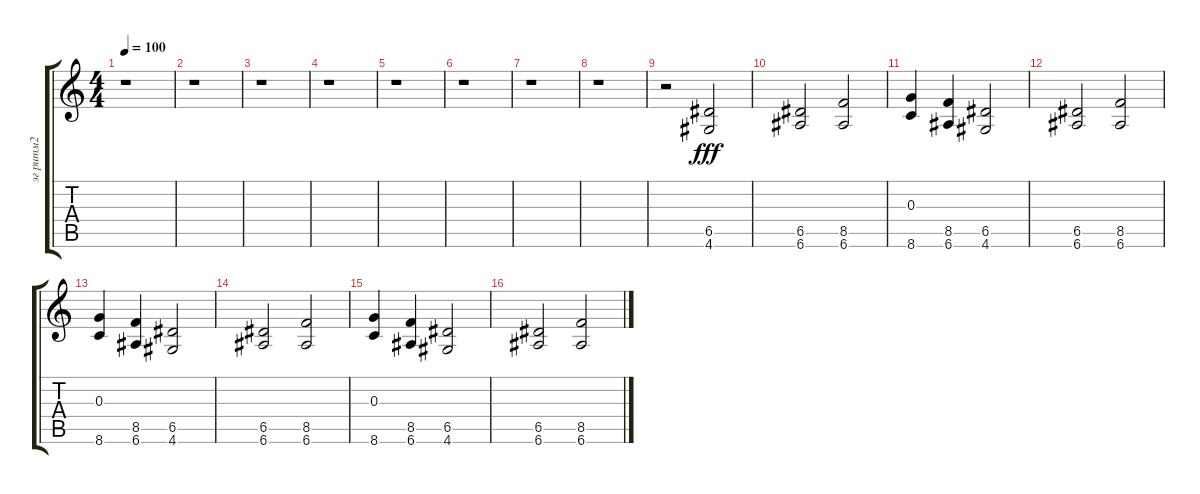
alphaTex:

\track ("эг ритм2" "эг ритм2") {instrument overdrivenguitar}
\staff {score tabs}
\tuning (E4 B3 G3 D3 A2 E2) {hide}
\ts (4 4)
\tempo 100
\clef g2
\ks c
r.1{dy fff} |
r.1 |
r.1 |
r.1 |
r.1 |
r.1 |
r.1 |
r.1 |
r.2 (6.5 4.6).2 |
(6.5 6.6).2 (8.5 6.6).2 |
(0.3 8.6).4 (8.5 6.6).4 (6.5 4.6).2 |
(6.5 6.6).2 (8.5 6.6).2 |
(0.3 8.6).4 (8.5 6.6).4 (6.5 4.6).2 |
(6.5 6.6).2 (8.5 6.6).2 |
(0.3 8.6).4 (8.5 6.6).4 (6.5 4.6).2 |
(6.5 6.6).2 (8.5 6.6).2
